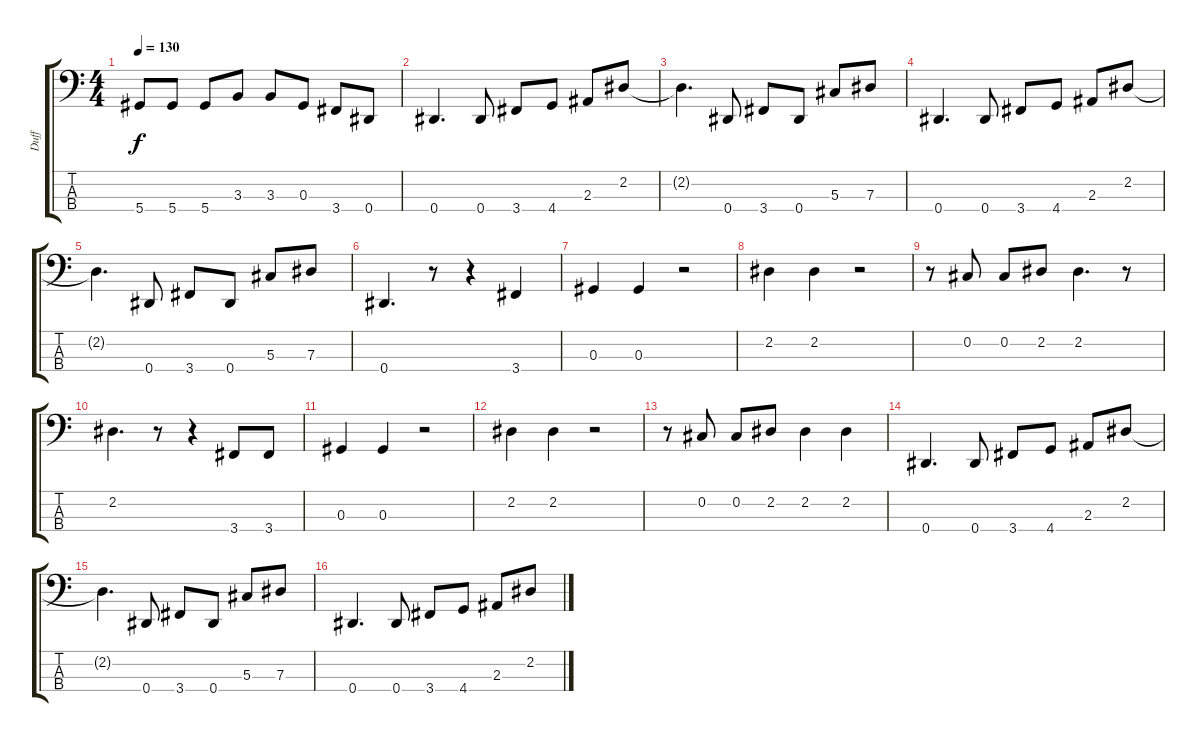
\track ("Duff" "Duff") {instrument electricbasspick}
\staff {score tabs}
\tuning (Gb2 Db2 Ab1 Eb1) {hide}
\ts (4 4)
\tempo 130
\clef f4
\ks c
5.4.8{dy f} 5.4.8 5.4.8 3.3.8 3.3.8 0.3.8 3.4.8 0.4.8 |
0.4.4{d} 0.4.8 3.4.8 4.4.8 2.3.8 2.2.8 |
2.2{t}.4{d} 0.4.8 3.4.8 0.4.8 5.3.8 7.3.8 |
0.4.4{d} 0.4.8 3.4.8 4.4.8 2.3.8 2.2.8 |
2.2{t}.4{d} 0.4.8 3.4.8 0.4.8 5.3.8 7.3.8 |
0.4.4{d} r.8 r.4 3.4.4 |
0.3.4 0.3.4 r.2 |
2.2.4 2.2.4 r.2 |
r.8 0.2.8 0.2.8 2.2.8 2.2.4{d} r.8 |
2.2.4{d} r.8 r.4 3.4.8 3.4.8 |
0.3.4 0.3.4 r.2 |
2.2.4 2.2.4 r.2 |
r.8 0.2.8 0.2.8 2.2.8 2.2.4 2.2.4 |
0.4.4{d} 0.4.8 3.4.8 4.4.8 2.3.8 2.2.8 |
2.2{t}.4{d} 0.4.8 3.4.8 0.4.8 5.3.8 7.3.8 |
0.4.4{d} 0.4.8 3.4.8 4.4.8 2.3.8 2.2.8
